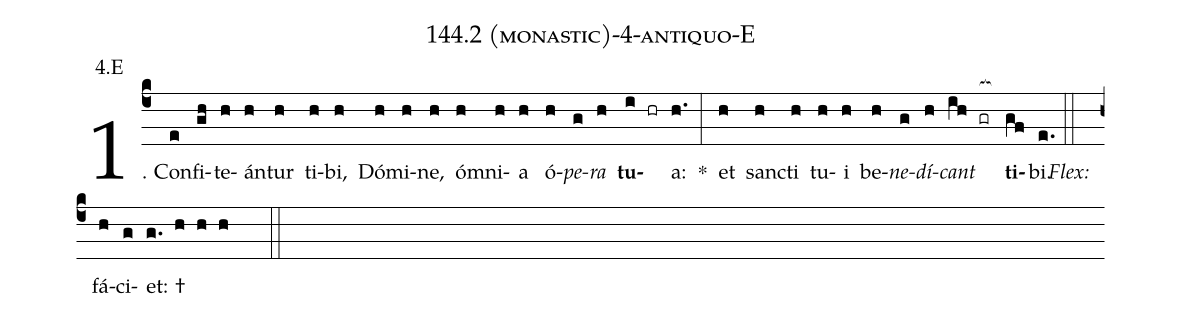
name: 144.2 (monastic)-4-antiquo-E;
annotation: 4.E;
%%
(c4)1. Con(e)fi(gh)te(h)án(h)tur(h) ti(h)bi,(h) Dó(h)mi(h)ne,(h) óm(h)ni(h)a(h) ó(h)<i>pe</i>(g)<i>ra</i>(h) <b>tu</b>(i hr)a:(h.) *(:) et(h) sanc(h)ti(h) tu(h)i(h) be(h)<i>ne</i>(g)<i>dí</i>(h)<i>cant</i>(ih gr[ocb:1{]) <b>ti</b>(gf[ocb:0}])bi.(e.) (::)
<i>Flex:</i>()  fá(h)ci(g)et: †(g. h h h  ::)
